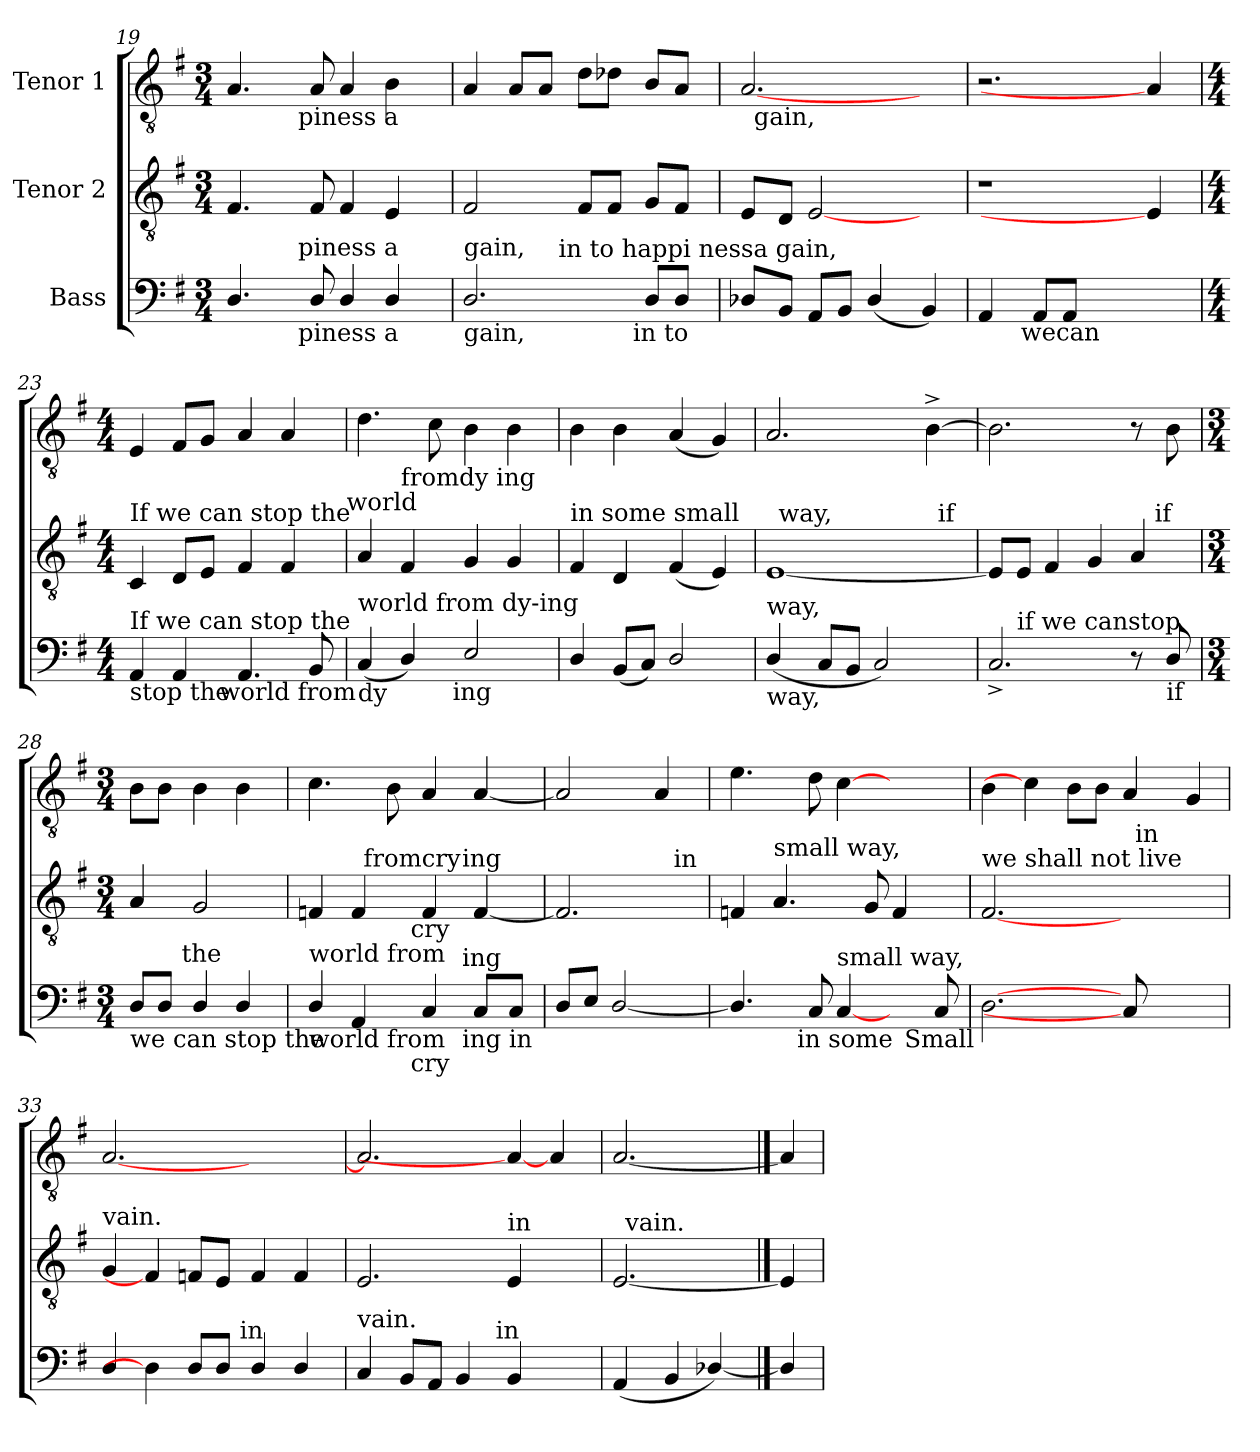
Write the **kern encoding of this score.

**kern	**kern	**kern
*part3	*part2	*part1
*staff3	*staff2	*staff1
*I"Bass	*I"Tenor 2	*I"Tenor 1
*clefF4	*clefGv2	*clefGv2
*ITrd7c12	*	*
*k[f#]	*k[f#]	*k[f#]
*G:	*G:	*G:
*M3/4	*M3/4	*M3/4
=19	=19	=19
!	!	!LO:TX:b:t=hap
!LO:TX:b:t=hap	!	!
!LO:TX:a:t=hap	!	!
*^	*	*^
4.DD/	4ryy	4.F#/	4.A/	4ryy
.	16.ryy	.	.	16.ryy
!	!	!	!	!LO:TX:b:t=piness a
!	!LO:TX:b:t=piness a	!	!	!
!	!LO:TX:a:t=piness a	!	!	!
.	2ryy	.	.	2ryy
8DD/	.	8F#/	8A/	.
4DD/	.	4F#/	4A/	.
4DD/	.	4E/	4B\	.
.	8ryy	.	.	8ryy
.	32ryy	.	.	32ryy
=20	=20	=20	=20	=20
!	!	!	!LO:TX:b:t=gain, in tohappinessa	!
!LO:TX:b:t=gain,	!	!	!	!
!LO:TX:a:t=gain,	!	!	!	!
*	*^	*	*v	*v
2.DD/	4..ryy	2ryy	2F#/	4A/
.	.	.	.	8A/L
.	.	.	.	8A/J
!	!LO:TX:a:t=in to happi nessa gain,	!	!	!
.	2ryy	.	.	.
.	.	8..ryy	8F#/L	8d\L
.	.	.	8F#/J	8d-X\J
!	!	!LO:TX:b:t=in to	!	!
.	.	4ryy	.	.
8DD/L	.	.	8G/L	8B/L
8DD/J	.	.	8F#/J	8A/J
.	16ryy	.	.	.
.	.	32ryy	.	.
=21	=21	=21	=21	=21
!LO:TX:b:t=happinessagain,	!	!	!	!
*v	*v	*v	*	*^
8DD-X/L	8E/L	[2.A	32ryy
!	!	!	!LO:TX:b:t=gain,
.	.	.	2ryy
8BBB/J	8D/J	.	.
8AAA/L	[2E/	.	.
8BBB/J	.	.	.
(<4DD-/	.	.	.
.	.	.	4...ryy
4BBB/)	4ryy	4ryy	.
=22	=22	=22	=22
!LO:TX:b:t=If	!	!	!
!	!LO:N:vis=1	!LO:N:vis=1	!
*^	*	*v	*v
4AAA/	8..ryy	2.r	2.r
!	!LO:TX:b:t=wecan	!	!
.	2ryy	.	.
8AAA/L	.	.	.
8AAA/J	.	.	.
2ryy	.	.	.
.	4ryy	.	.
.	.	4E/]	4A]
.	32ryy	.	.
!!LO:LB:g=z
=23	=23	=23	=23
*M4/4	*	*M4/4	*M4/4
!	!	!LO:TX:a:t=If we can stop the	!
!LO:TX:b:t=stop the	!	!	!
!LO:TX:a:t=If we can stop the	!	!	!
4AAA/	4..ryy	4C/	4E/
4AAA/	.	8D/L	8F#/L
.	.	8E/J	8G/J
!	!LO:TX:b:t=world from	!	!
.	2ryy	.	.
4.AAA/	.	4F#/	4A/
.	.	4F#/	4A/
8BBB/	.	.	.
.	16ryy	.	.
!	!	!LO:TX:a:t=world	!
=24	=24	=24	=24
!LO:TX:a:t=world from dy-ing	!	!	!
!LO:TX:b:t=dy	!	!	!
(<4CC/	4...ryy	4A/	4.d\
!	!	!LO:TX:a:t=fromdy ing	!
4DD/)	.	4F#/	.
.	.	.	8c\
!	!LO:TX:b:t=ing	!	!
.	2ryy	.	.
2EE/	.	4G/	4B\
.	.	4G/	4B\
.	32ryy	.	.
=25	=25	=25	=25
!	!	!LO:TX:a:t=in some small	!
!LO:TX:b:t=in some small	!	!	!
!LO:TX:a:t=in some small	!	!	!
*v	*v	*	*
4DD/	4F#/	4B\
(<8BBB/L	4D/	4B\
8CC/J)	.	.
2DD/	(<4F#/	(<4A/
.	4E/)	4G/)
=26	=26	=26
!LO:TX:b:t=way,	!	!
!LO:TX:a:t=way,	!	!
*	*^	*
*	*	*^	*
(<4DD/	[<1E	32ryy	2ryy	2.A/
!	!	!LO:TX:a:t=way,	!	!
.	.	2ryy	.	.
8CC/L	.	.	.	.
8BBB/J	.	.	.	.
2CC/)	.	.	4ryy	.
.	.	4...ryy	.	.
.	.	.	32ryy	[>4B^>\
!	!	!	!LO:TX:a:t=if	!
.	.	.	8..ryy	.
=27	=27	=27	=27	=27
!LO:TX:b:t=if	!	!	!	!
*^	*	*v	*v	*
2.CC^</	8ryy	8E/L]	2ryy	2.B\]
!	!LO:TX:a:t=if we canstop	!	!	!
.	2..ryy	8E/J	.	.
.	.	4F#/	.	.
.	.	4G/	4ryy	.
8r	.	4A/	16.ryy	8r
!	!	!	!LO:TX:a:t=if	!
.	.	.	8ryy	.
!LO:TX:b:t=if	!	!	!	!
8DD/	.	.	.	8B\
.	.	.	32ryy	.
*	*	*v	*v	*
!!LO:LB:g=z
=28	=28	=28	=28
*M3/4	*	*M3/4	*M3/4
*	*	*^	*
!	!	!LO:TX:a:t=we can stop the	!	!
!LO:TX:b:t=we can stop the	!	!	!	!
*	*	*v	*v	*
8DD/L	8..ryy	4A/	8B\L
8DD/J	.	.	8B\J
!	!LO:TX:a:t=the	!	!
.	2ryy	.	.
4DD/	.	2G/	4B\
4DD/	.	.	4B\
.	32ryy	.	.
=29	=29	=29	=29
!	!	!LO:TX:a:t=world	!
!LO:TX:b:t=world from	!	!	!
!LO:TX:a:t=world from	!	!	!
*	*^	*^	*
*	*	*	*	*^	*
4DD/	4...ryy	2ryy	4Fn/	4ryy	2ryy	4.c\
4AAA/	.	.	4F/	32ryy	.	.
!	!	!	!	!LO:TX:a:t=fromcry	!	!
.	.	.	.	2ryy	.	.
.	.	.	.	.	.	8B\
!	!LO:TX:b:t=cry	!	!	!	!	!
!	!LO:TX:a:t=cry	!	!	!	!	!
.	2ryy	.	.	.	.	.
4CC/	.	8..ryy	4F/	.	8..ryy	4A/
!	!	!	!	!	!LO:TX:a:t=ing	!
!	!	!LO:TX:b:t=ing in	!	!	!	!
!	!	!LO:TX:a:t=ing	!	!	!	!
.	.	4ryy	.	.	4ryy	.
8CC/L	.	.	[<4F/	.	.	[<4A/
.	.	.	.	8..ryy	.	.
8CC/J	.	.	.	.	.	.
.	32ryy	32ryy	.	.	32ryy	.
=30	=30	=30	=30	=30	=30	=30
!LO:TX:b:t=some small way,	!	!	!	!	!	!
*v	*v	*v	*	*	*	*
*	*	*v	*v	*
8DD/L	2.F/]	2ryy	2A/]
8EE/J	.	.	.
[<2DD/	.	.	.
.	.	16ryy	4A/
!	!	!LO:TX:a:t=in	!
.	.	8.ryy	.
=31	=31	=31	=31
!	!LO:TX:a:t=some	!	!
!LO:TX:a:t=in some	!	!	!
*^	*v	*v	*
4.DD/]	4ryy	4Fn/	4.e\
!	!	!LO:TX:a:t=small way,	!
.	16.ryy	4.A/	.
!	!LO:TX:b:t=in some	!	!
.	2ryy	.	.
8CC/	.	.	8d\
!LO:TX:a:t=small way,	!	!	!
[4CC/	.	.	[4c\
.	.	8G/	.
32ryy	.	4F/	4ryy
!LO:TX:b:t=Small	!	!	!
16.ryy	.	.	.
.	8ryy	.	.
8CC/	.	.	.
.	32ryy	.	.
!!LO:LB:g=z
=32	=32	=32	=32
!	!	!LO:TX:a:t=we shall not live	!
*v	*v	*	*
[2.DD	[2.F#	4B\
.	.	4c\]
.	.	8B\L
.	.	8B\J
8CC/]	32ryy	4A/
!	!LO:TX:a:t=in	!
.	4...ryy	.
4.ryy	.	.
.	.	4G/
=33	=33	=33
!	!LO:TX:a:t=vain.	!
!LO:TX:a:t=we shall not live	!	!
*^	*	*
4DD/	2ryy	4G/	[<2.A
4DD]	.	4F#]	.
8DD/L	8..ryy	8Fn/L	.
8DD/J	.	8E/J	.
!	!LO:TX:a:t=in	!	!
.	2ryy	.	.
4DD/	.	4F/	2ryy
4DD/	.	4F/	.
.	32ryy	.	.
=34	=34	=34	=34
!LO:TX:a:t=vain.	!	!	!
4CC/	2ryy	2.E/	2.A/]
8BBB/L	.	.	.
8AAA/J	.	.	.
4BBB/	8..ryy	.	.
!	!LO:TX:a:t=in	!	!
.	2ryy	.	.
!	!	!LO:TX:a:t=in	!
4BBB/	.	4E/	4A_
4ryy	.	4ryy	4A/
.	32ryy	.	.
=35	=35	=35	=35
!LO:TX:a:t=vain.	!	!	!
*v	*v	*^	*
(<4AAA/	[2.E	32ryy	[2.A
!	!	!LO:TX:a:t=vain.	!
.	.	2ryy	.
4BBB/	.	.	.
[4DD-X/)	.	.	.
.	.	8..ryy	.
*	*v	*v	*
==36	==36	==36
4DD-/]	4E]	4A]
=	=	=
*-	*-	*-
